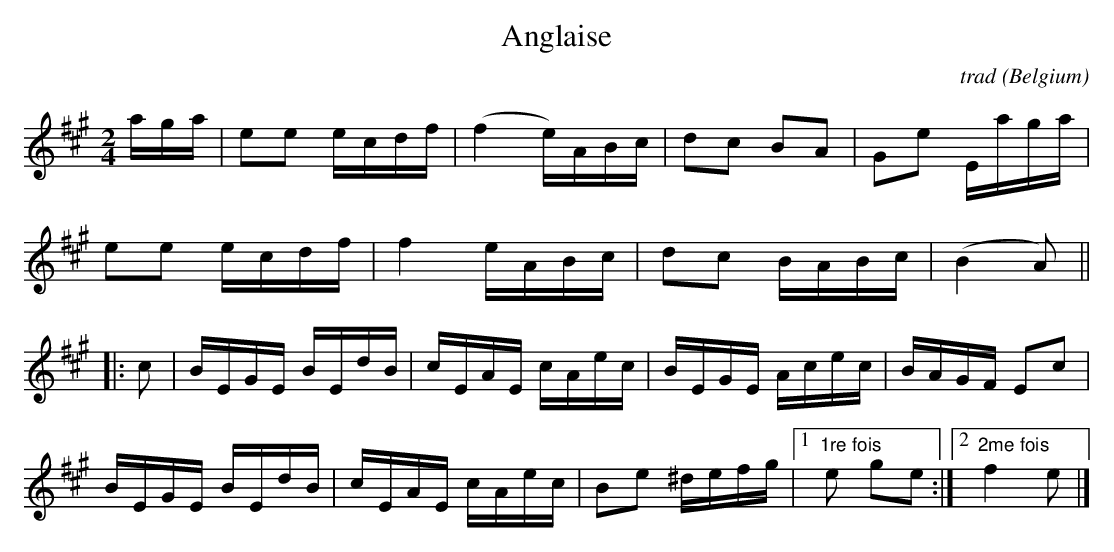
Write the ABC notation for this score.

X:1
T:Anglaise
C:trad
O:Belgium
M:2/4
L:1/16
K:Amaj
aga|e2e2 ecdf|(f4 e)ABc|d2c2 B2A2|G2e2 Eaga|
e2e2 ecdf|f4 eABc|d2c2 BABc|(B4 A2)||
|:c2|BEGE BEdB|cEAE cAec|BEGE Acec|BAGF E2c2|
BEGE BEdB|cEAE cAec|B2e2 ^defg|[1"1re fois"e2 g2e2:|[2"2me fois"f4 e2|]
